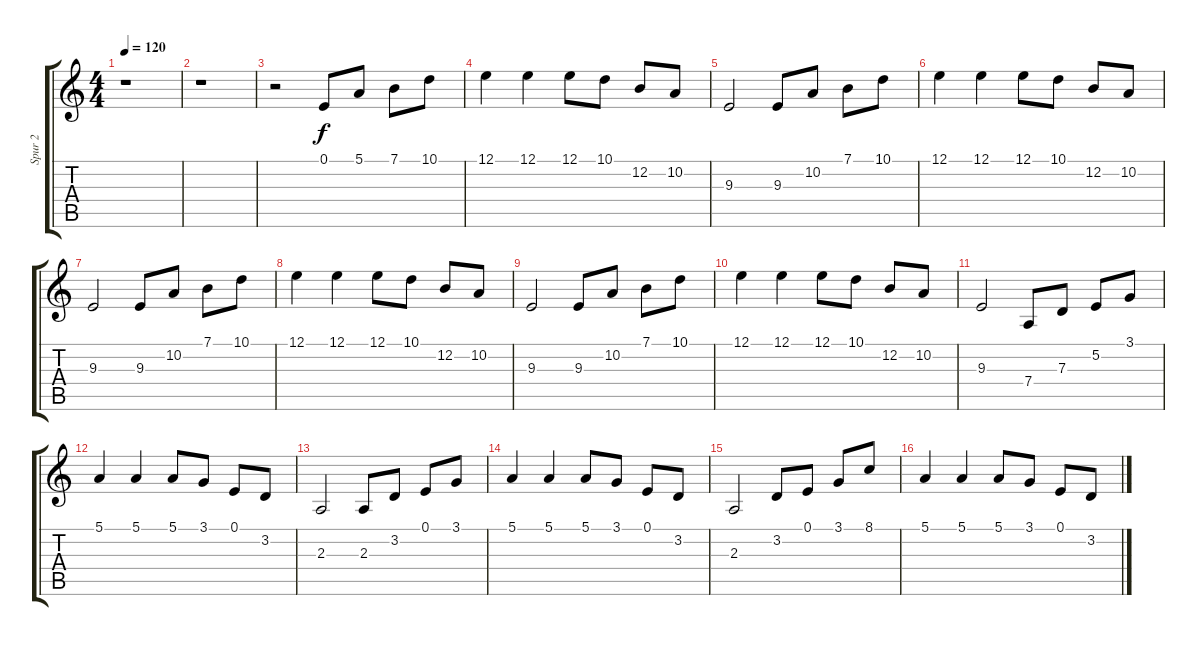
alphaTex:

\track ("Spur 2" "Spur 2") {instrument fx7echoes}
\staff {score tabs}
\tuning (E4 B3 G3 D3 A2 E2) {hide}
\ts (4 4)
\tempo 120
\clef g2
\ks c
r.1{dy f} |
r.1 |
r.2 0.1.8 5.1.8 7.1.8 10.1.8 |
12.1.4 12.1.4 12.1.8 10.1.8 12.2.8 10.2.8 |
9.3.2 9.3.8 10.2.8 7.1.8 10.1.8 |
12.1.4 12.1.4 12.1.8 10.1.8 12.2.8 10.2.8 |
9.3.2 9.3.8 10.2.8 7.1.8 10.1.8 |
12.1.4 12.1.4 12.1.8 10.1.8 12.2.8 10.2.8 |
9.3.2 9.3.8 10.2.8 7.1.8 10.1.8 |
12.1.4 12.1.4 12.1.8 10.1.8 12.2.8 10.2.8 |
9.3.2 7.4.8 7.3.8 5.2.8 3.1.8 |
5.1.4 5.1.4 5.1.8 3.1.8 0.1.8 3.2.8 |
2.3.2 2.3.8 3.2.8 0.1.8 3.1.8 |
5.1.4 5.1.4 5.1.8 3.1.8 0.1.8 3.2.8 |
2.3.2 3.2.8 0.1.8 3.1.8 8.1.8 |
5.1.4 5.1.4 5.1.8 3.1.8 0.1.8 3.2.8
